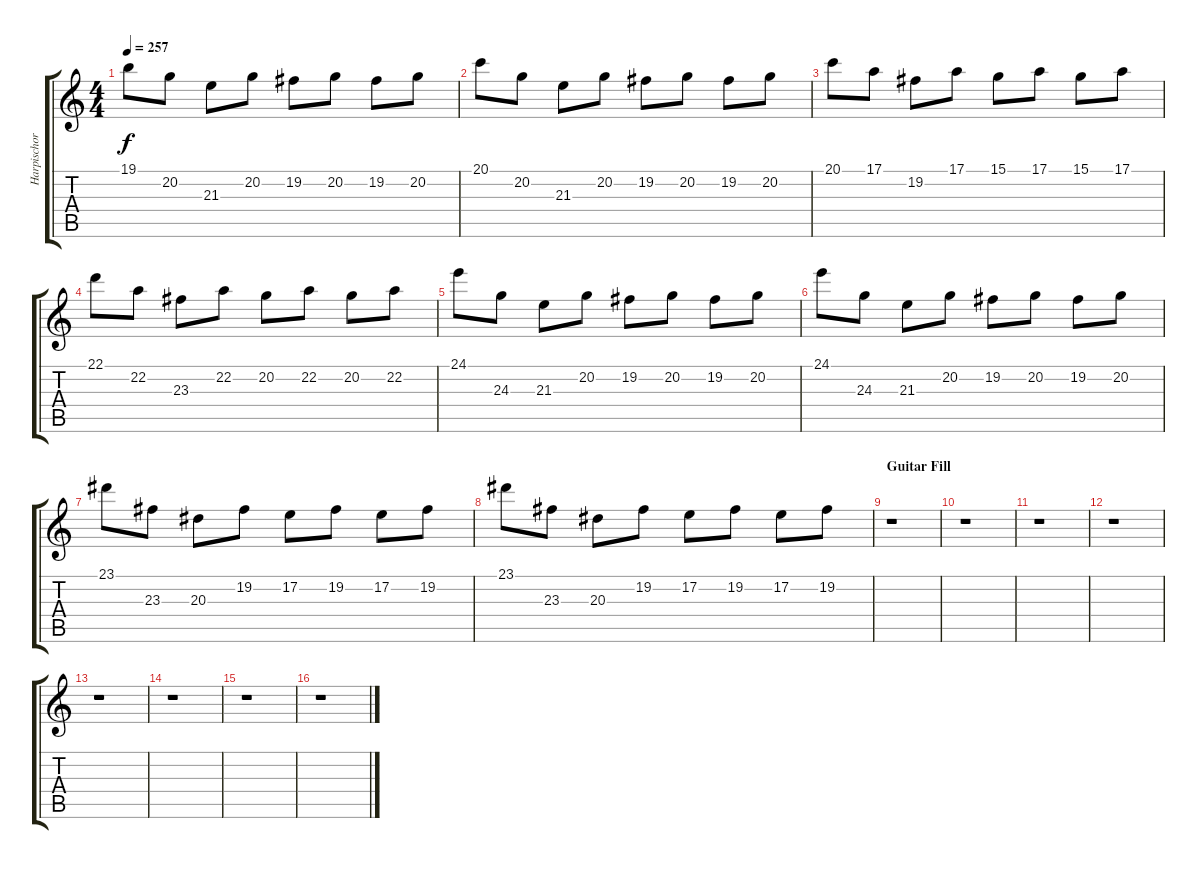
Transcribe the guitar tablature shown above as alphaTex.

\track ("Harpischord" "Harpischor") {instrument harpsichord}
\staff {score tabs}
\tuning (E4 B3 G3 D3 A2 E2) {hide}
\ts (4 4)
\tempo 257
\clef g2
\ks c
19.1.8{dy f} 20.2.8 21.3.8 20.2.8 19.2.8 20.2.8 19.2.8 20.2.8 |
20.1.8 20.2.8 21.3.8 20.2.8 19.2.8 20.2.8 19.2.8 20.2.8 |
20.1.8 17.1.8 19.2.8 17.1.8 15.1.8 17.1.8 15.1.8 17.1.8 |
22.1.8 22.2.8 23.3.8 22.2.8 20.2.8 22.2.8 20.2.8 22.2.8 |
24.1.8 24.3.8 21.3.8 20.2.8 19.2.8 20.2.8 19.2.8 20.2.8 |
24.1.8 24.3.8 21.3.8 20.2.8 19.2.8 20.2.8 19.2.8 20.2.8 |
23.1.8 23.3.8 20.3.8 19.2.8 17.2.8 19.2.8 17.2.8 19.2.8 |
23.1.8 23.3.8 20.3.8 19.2.8 17.2.8 19.2.8 17.2.8 19.2.8 |
\section ("" "Guitar Fill")
r.1 |
r.1 |
r.1 |
r.1 |
r.1 |
r.1 |
r.1 |
r.1
